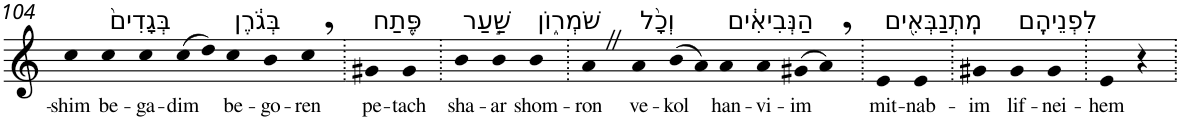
**kern	**text
*part1	*part1
*staff1	*staff1
*I"Piano	*
*I'Pno	*
!!LO:PB:g=z
*clefG2	*
*k[]	*
=104	=104
!	!LO:LY:b
4cc	-shim
!LO:TX:a:t=בְּגָדִים֙	!
!	!LO:LY:b
4cc	be-
!	!LO:LY:b
4cc	-ga-
!	!LO:LY:b
(>8cc	-dim
8dd)	.
!LO:TX:a:t=בְּגֹ֔רֶן	!
!	!LO:LY:b
4cc	be-
!	!LO:LY:b
4b	-go-
!	!LO:LY:b
4cc,	-ren
=105.	=105.
!LO:TX:a:t=פֶּ֖תַח	!
!	!LO:LY:b
4g#X	pe-
!	!LO:LY:b
4g#	-tach
=106.	=106.
!LO:TX:a:t=שַׁ֣עַר	!
!	!LO:LY:b
4b	sha-
!	!LO:LY:b
4b	-ar
!LO:TX:a:t=שֹׁמְר֑וֹן	!
!	!LO:LY:b
4b	shom-
=107.	=107.
!	!LO:LY:b
4aZ	-ron
!LO:TX:a:t=וְכָ֨ל	!
!	!LO:LY:b
4a	ve-
!	!LO:LY:b
(>8b	-kol
8a)	.
!LO:TX:a:t=הַנְּבִיאִ֔ים	!
!	!LO:LY:b
4a	han-
!	!LO:LY:b
4a	-vi-
!	!LO:LY:b
(>8g#X	-im
8a,)	.
=108.	=108.
!LO:TX:a:t=מִֽתְנַבְּאִ֖ים	!
!	!LO:LY:b
4e	mit-
!	!LO:LY:b
4e	-nab-
=109.	=109.
!	!LO:LY:b
4g#X	-im
!LO:TX:a:t=לִפְנֵיהֶֽם	!
!	!LO:LY:b
4g#	lif-
!	!LO:LY:b
4g#	-nei-
=110.	=110.
!	!LO:LY:b
4e	-hem
4r	.
=.	=.
*-	*-
